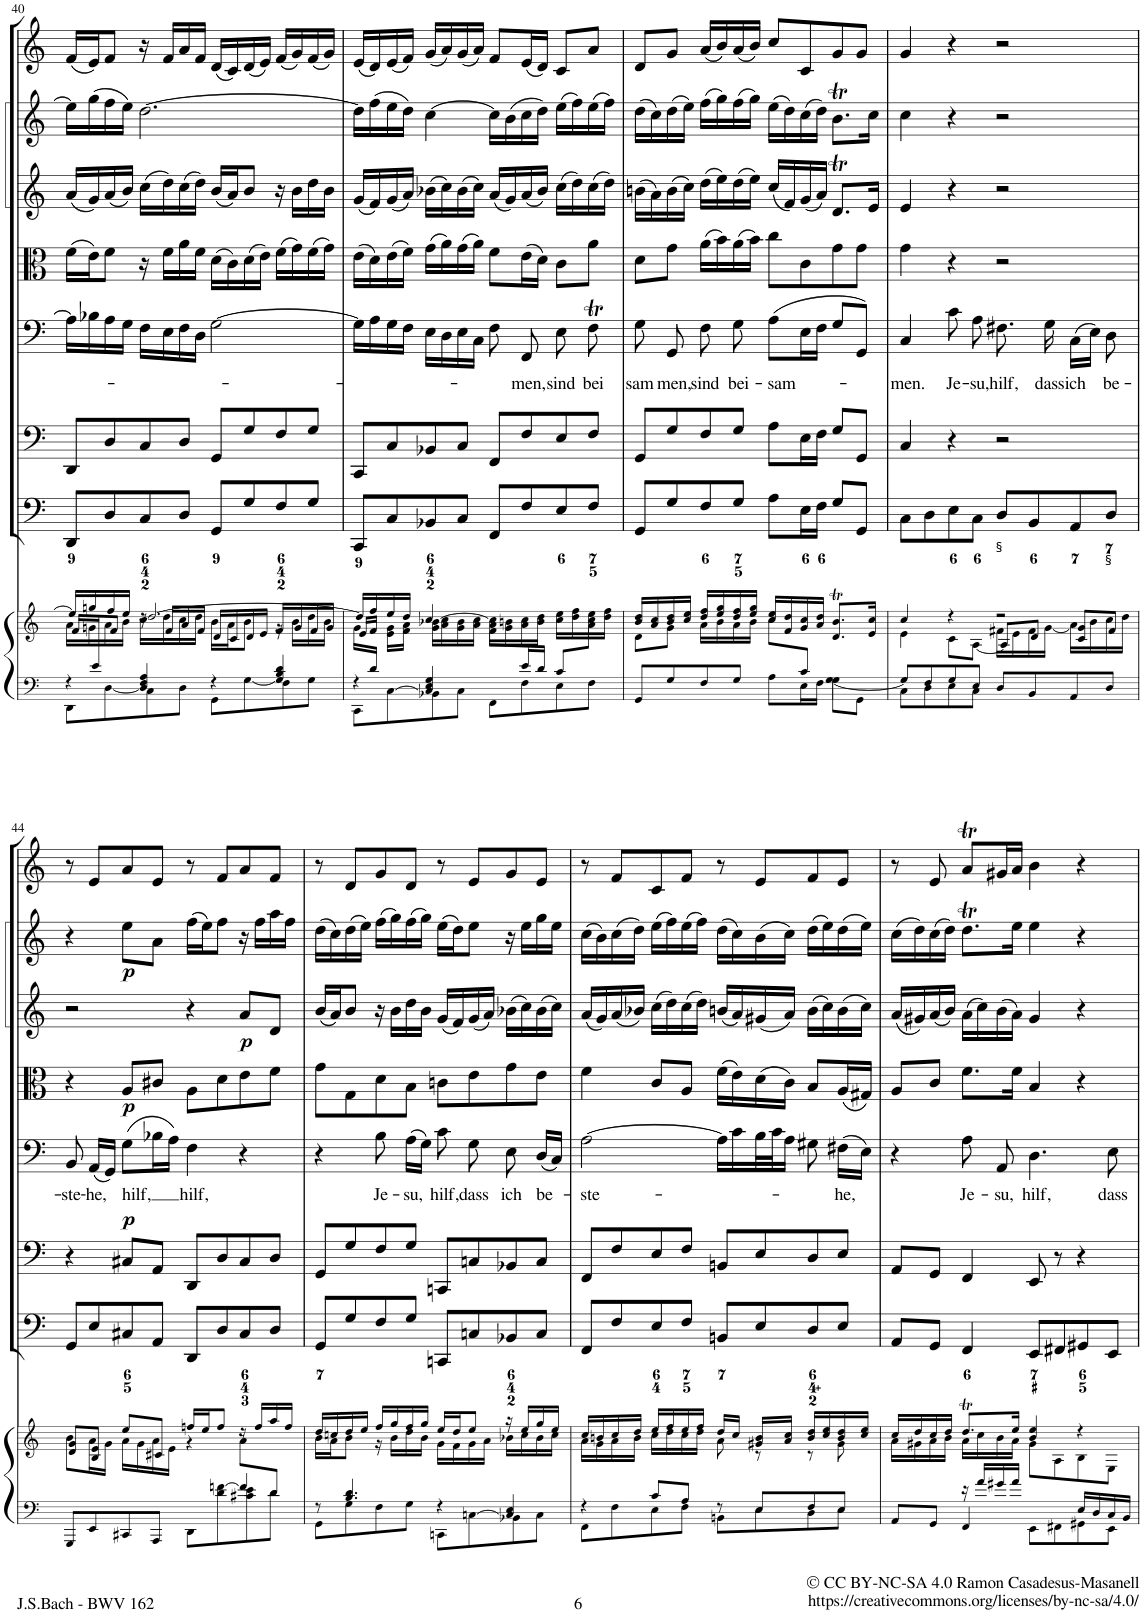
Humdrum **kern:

**kern	**kern	**kern	**kern	**dynam	**kern	**text	**kern	**dynam	**kern	**dynam	**kern	**dynam	**kern
*part8	*part8	*part7	*part6	*part6	*part5	*part5	*part4	*part4	*part3	*part3	*part2	*part2	*part1
*staff9	*staff8	*staff7	*staff6	*staff6	*staff5	*staff5	*staff4	*staff4	*staff3	*staff3	*staff2	*staff2	*staff1
*I"Piano reduction	*	*I"Continuo	*I"Fagotto	*	*I"Basso	*	*I"Viola	*	*I"Violino II	*	*I"Violino I	*	*I"Corno da tirarsi
*I'Pno	*	*	*	*	*	*	*	*	*	*	*	*	*
!!LO:PB:g=z
*clefF4	*clefG2	*clefF4	*clefF4	*	*clefF4	*	*clefC3	*	*clefG2	*	*clefG2	*	*clefG2
*	*	*	*	*	*	*	*	*	*	*	*	*	*Trd7c12
*k[]	*k[]	*k[]	*k[]	*	*k[]	*	*k[]	*	*k[]	*	*k[]	*	*k[]
*M4/4	*M4/4	*M4/4	*M4/4	*	*M4/4	*	*M4/4	*	*M4/4	*	*M4/4	*	*M4/4
*met(c)	*met(c)	*met(c)	*met(c)	*	*met(c)	*	*met(c)	*	*met(c)	*	*met(c)	*	*met(c)
=40	=40	=40	=40	=40	=40	=40	=40	=40	=40	=40	=40	=40	=40
*^	*^	*	*	*	*	*	*	*	*	*	*	*	*
*	*^	*	*^	*	*	*	*	*	*	*	*	*	*	*	*
16ryy	4r	8DD\L	16ee/LL]	16a\LL	16f/LL	8DD/L	8DD/L	.	16A\LL]	.	(16f\LL	.	(16a/LL	.	16ee\LL]	.	(16f/LL
16e/J	.	.	16ggn/	16gn\	16ryy	.	.	.	16B-X\	.	16e\J)	.	16g/)	.	(16gg\	.	16e/J)
2..ryy	.	[8D\	16ff/	16a\	8f/J	8D/	8D/	.	16A\	.	8f\J	.	(16a/	.	16ff\	.	8f/J
.	.	.	16ee/JJ	16b\JJ	.	.	.	.	16G\JJ	.	.	.	16b/JJ)	.	16ee\JJ)	.	.
.	4D/] 4F/ 4A/	8C\	[2.dd/	16cc\LL	16r	8C/	8C/	.	16F\LL	.	16r	.	(16cc\LL	.	[2.dd\	.	16r
.	.	.	.	16dd\	16f/LL	.	.	.	16E\	.	16f\LL	.	16dd\)	.	.	.	16f/LL
.	.	8D\J	.	16cc\	16a/	8D/J	8D/J	.	16F\	.	16a\	.	(16cc\	.	.	.	16a/
.	.	.	.	16dd\JJ	16f/JJ	.	.	.	16D\JJ	.	16f\JJ	.	16dd\JJ)	.	.	.	16f/JJ
.	4r	8GG\L	.	16b\LL	16d/LL	8GG/L	8GG/L	.	[2G\	.	(16d\LL	.	(16b/LL	.	.	.	(16d/LL
.	.	.	.	16a\J	16c/	.	.	.	.	.	16c\)	.	16a/J)	.	.	.	16c/)
.	.	[8G\	.	8b\J	16d/	8G/	8G/	.	.	.	(16d\	.	8b/J	.	.	.	(16d/
.	.	.	.	.	16e/JJ	.	.	.	.	.	16e\JJ)	.	.	.	.	.	16e/JJ)
.	4G/] 4B/ 4d/	8F\	.	16r	16f/LL	8F/	8F/	.	.	.	(16f\LL	.	16r	.	.	.	(16f/LL
.	.	.	.	16b\LL	16g/	.	.	.	.	.	16g\)	.	16b\LL	.	.	.	16g/)
.	.	8G\J	.	16dd\	16f/	8G/J	8G/J	.	.	.	(16f\	.	16dd\	.	.	.	(16f/
.	.	.	.	16b\JJ	16g/JJ	.	.	.	.	.	16g\JJ)	.	16b\JJ	.	.	.	16g/JJ)
=41	=41	=41	=41	=41	=41	=41	=41	=41	=41	=41	=41	=41	=41	=41	=41	=41	=41
*	*	*	*	*	*^	*	*	*	*	*	*	*	*	*	*	*	*
16ryy	4r	8CC\L	16dd/LL]	16g\LL	16e/LL	2ryy	8CC/L	8CC/L	.	16G\LL]	.	(16e\LL	.	(16g/LL	.	16dd\LL]	.	(16e/LL
16d/JJ	.	.	16ff/	16ryy	16f/JJ	.	.	.	.	16A\	.	16d\)	.	16f/)	.	(16ff\	.	16d/)
2..ryy	.	[>8C\	16ee/	16e\ 16g\LL	8ryy	.	8C/	8C/	.	16G\	.	(16e\	.	(16g/	.	16ee\	.	(16e/
.	.	.	16dd/JJ	16f\ 16a\JJ	.	.	.	.	.	16F\JJ	.	16f\JJ)	.	16a/JJ)	.	16dd\JJ)	.	16f/JJ)
.	4C/] 4E/ 4G/	8BB-X\	[4cc/	16g\ 16b-X\LL	4ryy	.	8BB-X/	8BB-X/	.	16E\LL	.	(16g\LL	.	(16b-X\LL	.	[4cc\	.	(16g/LL
.	.	.	.	16a\ 16cc\	.	.	.	.	.	16D\	.	16a\)	.	16cc\)	.	.	.	16a/)
.	.	8C\J	.	16g\ 16b-\	.	.	8C/J	8C/J	.	16E\	.	(16g\	.	(16b-\	.	.	.	(16g/
.	.	.	.	16a\ 16cc\JJ	.	.	.	.	.	16C\JJ	.	16a\JJ)	.	16cc\JJ)	.	.	.	16a/JJ)
.	8ryy	8FF\L	16a\ 16cc\]LL	2ryy	2ryy	8f\L	8FF/L	8FF/L	.	8F\	.	8f\L	.	(16a/LL	.	16cc\LL]	.	8f/L
.	.	.	16g\ 16bn\	.	.	.	.	.	.	.	.	.	.	16g/)	.	(16b\	.	.
!	!	!	!	!	!	!	!	!	!	!	!LO:LY:b	!	!	!	!	!	!	!
.	16e/L	8F\	16a\ 16cc\	.	.	4ryy	8F/	8F/	.	8FF/	-men,	(16e\L	.	(16a/	.	16cc\	.	(16e/L
.	16d/JJ	.	16b\ 16dd\JJ	.	.	.	.	.	.	.	.	16d\JJ)	.	16b-/JJ)	.	16dd\JJ)	.	16d/JJ)
!	!	!	!	!	!	!	!	!	!	!	!LO:LY:b	!	!	!	!	!	!	!
.	8c/L	8E\	16cc\ 16ee\LL	.	.	.	8E/	8E/	.	8E\	sind	8c\L	.	(16cc\LL	.	(16ee\LL	.	8c/L
.	.	.	16dd\ 16ff\	.	.	.	.	.	.	.	.	.	.	16dd\)	.	16ff\)	.	.
!	!	!	!	!	!	!	!	!	!	!	!LO:LY:b	!	!	!	!	!	!	!
.	8ryy	8F\J	16cc\ 16ee\	.	.	8a\J	8F/J	8F/J	.	8FT\	bei	8a\J	.	(16cc\	.	(16ee\	.	8a/J
.	.	.	16dd\ 16ff\JJ	.	.	.	.	.	.	.	.	.	.	16dd\JJ)	.	16ff\JJ)	.	.
*	*v	*v	*	*	*	*	*	*	*	*	*	*	*	*	*	*	*	*
*	*	*	*v	*v	*v	*	*	*	*	*	*	*	*	*	*	*	*
=42	=42	=42	=42	=42	=42	=42	=42	=42	=42	=42	=42	=42	=42	=42	=42
!	!	!	!	!	!	!	!	!LO:LY:b	!	!	!	!	!	!	!
8ryy	8GG/L	16b/ 16dd/LL	8d\L	8GG/L	8GG/L	.	8G\	sam-	8d\L	.	(16bn\LL	.	(16dd\LL	.	8d/L
.	.	16a/ 16cc/	.	.	.	.	.	.	.	.	16a\)	.	16cc\)	.	.
!	!	!	!	!	!	!	!	!LO:LY:b	!	!	!	!	!	!	!
.	8G/	16b/ 16dd/	8g\J	8G/	8G/	.	8GG/	-men,	8g\J	.	(16b\	.	(16dd\	.	8g/J
.	.	16cc/ 16ee/JJ	.	.	.	.	.	.	.	.	16cc\JJ)	.	16ee\JJ)	.	.
!	!	!	!	!	!	!	!	!LO:LY:b	!	!	!	!	!	!	!
.	8F/	16dd/ 16ff/LL	16a\LL	8F/	8F/	.	8F\	sind	(16a\LL	.	(16dd\LL	.	(16ff\LL	.	(16a/LL
.	.	16ee/ 16gg/	16b\	.	.	.	.	.	16b\)	.	16ee\)	.	16gg\)	.	16b/)
!	!	!	!	!	!	!	!	!LO:LY:b	!	!	!	!	!	!	!
.	8G/J	16dd/ 16ff/	16a\	8G/J	8G/J	.	8G\	bei-	(16a\	.	(16dd\	.	(16ff\	.	(16a/
.	.	16ee/ 16gg/JJ	16b\JJ	.	.	.	.	.	16b\JJ)	.	16ee\JJ)	.	16gg\JJ)	.	16b/JJ)
!	!	!	!	!	!	!	!	!LO:LY:b	!	!	!	!	!	!	!
.	8A\L	16cc/ 16ee/LL	8cc\L	8A\L	8A\L	.	(8A\L	-sam-	8cc\L	.	(16cc/LL	.	(16ee\LL	.	8cc/L
.	.	16f/ 16dd/	.	.	.	.	.	.	.	.	16f/)	.	16dd\)	.	.
8c/J	16E\L	16g/ 16cc/	4.ryy	16E\L	16E\L	.	16E\L	.	8c\	.	(16g/	.	(16cc\	.	8c/
.	16F\JJ	16a/ 16dd/JJ	.	16F\JJ	16F\JJ	.	16F\JJ	.	.	.	16a/JJ)	.	16dd\JJ)	.	.
[4G\	8G\L	8.d/T 8.b/TL	.	8G/L	8G/L	.	8G/L	.	8g\	.	8.dT/L	.	8.bt\L	.	8g/
.	8GG\J	.	.	8GG/J	8GG/J	.	8GG/J)	.	8g\J	.	.	.	.	.	8g/J
.	.	16e/ 16cc/Jk	.	.	.	.	.	.	.	.	16e/Jk	.	16cc\Jk	.	.
=43	=43	=43	=43	=43	=43	=43	=43	=43	=43	=43	=43	=43	=43	=43	=43
*	*	*	*^	*	*	*	*	*	*	*	*	*	*	*	*
!	!	!	!	!	!	!	!	!	!LO:LY:b	!	!	!	!	!	!	!
8G/L]	8C\L	4cc/	4e\	2ryy	8C\L	4C/	.	4C/	-men.	4g\	.	4e/	.	4cc\	.	4g/
8F/	8D\	.	.	.	8D\	.	.	.	.	.	.	.	.	.	.	.
!	!	!	!	!	!	!	!	!	!LO:LY:b	!	!	!	!	!	!	!
8G/	8E\	4r	8c\L	.	8E\	4r	.	8c\	Je-	4r	.	4r	.	4r	.	4r
!	!	!	!	!	!	!	!	!	!LO:LY:b	!	!	!	!	!	!	!
8E/J	8C\J	.	[8A\J	.	8C\J	.	.	8A\	-su,	.	.	.	.	.	.	.
!	!	!	!	!	!	!	!	!	!LO:LY:b	!	!	!	!	!	!	!
8D/L	2ryy	2r	16f#X\LL	8A/L]	8D/L	2r	.	8.F#X\	hilf,	2r	.	2r	.	2r	.	2r
.	.	.	16e\	.	.	.	.	.	.	.	.	.	.	.	.	.
8BB/	.	.	16f#\	8d/J	8BB/	.	.	.	.	.	.	.	.	.	.	.
!	!	!	!	!	!	!	!	!	!LO:LY:b	!	!	!	!	!	!	!
.	.	.	[16g\JJ	.	.	.	.	16G\	dass	.	.	.	.	.	.	.
!	!	!	!	!	!	!	!	!	!LO:LY:b	!	!	!	!	!	!	!
8AA/	.	.	16a\LL	8c/ 8g/]L	8AA/	.	.	(16C\LL	ich	.	.	.	.	.	.	.
.	.	.	16b\	.	.	.	.	16E\JJ)	.	.	.	.	.	.	.	.
!	!	!	!	!	!	!	!	!	!LO:LY:b	!	!	!	!	!	!	!
8D/J	.	.	16cc\	8f#/J	8D/J	.	.	8D\	be-	.	.	.	.	.	.	.
.	.	.	16dd\JJ	.	.	.	.	.	.	.	.	.	.	.	.	.
*	*	*	*v	*v	*	*	*	*	*	*	*	*	*	*	*	*
!!LO:LB:g=z
=44	=44	=44	=44	=44	=44	=44	=44	=44	=44	=44	=44	=44	=44	=44	=44
*	*^	*	*	*	*	*	*	*	*	*	*	*	*	*	*
!	!	!	!	!	!	!	!	!	!LO:LY:b	!	!	!	!	!	!	!
2..ryy	8GGG/L	2ryy	8d/ 8g/L	8b\L	8GG/L	4r	.	8BB/	-ste-	4r	.	2r	.	4r	.	8r
!	!	!	!	!	!	!	!	!	!LO:LY:b	!	!	!	!	!	!	!
.	8EE/	.	8B/ 8e/J	16a\L	8E/	.	.	(16AA/LL	-he,	.	.	.	.	.	.	8e/L
.	.	.	.	16g\JJ	.	.	.	16GG/JJ)	.	.	.	.	.	.	.	.
!	!	!	!	!	!	!	!LO:DY:a	!	!LO:LY:b	!	!LO:DY:b	!	!	!	!LO:DY:b	!
.	8CC#X/	.	8ee/L	16a\LL	8C#X/	8C#X/L	p	(8G\L	hilf,	8A/L	p	.	.	8ee\L	p	8a/
.	.	.	.	16g\	.	.	.	.	.	.	.	.	.	.	.	.
.	8AAA/J	.	8c#X/J	16a\	8AA/J	8AA/J	.	16B-X\L	.	8c#X/J	.	.	.	8a\J	.	8e/J
.	.	.	.	16e\JJ	.	.	.	16A\JJ)	.	.	.	.	.	.	.	.
!	!	!	!	!	!	!	!	!	!LO:LY:b	!	!	!	!	!	!	!
.	4ryy	8DD\L	16ffn/LL	4r	8DD/L	8DD/L	.	4F\	hilf,	8A\L	.	4r	.	(16ff\LL	.	8r
.	.	.	16ee/J	.	.	.	.	.	.	.	.	.	.	16ee\J)	.	.
.	.	8d\ [>8fn\	8ff/J	.	8D/	8D/	.	.	.	8d\	.	.	.	8ff\J	.	8f/L
!	!	!	!	!	!	!	!	!	!	!	!	!	!LO:DY:b	!	!	!
.	4f/]	8c#X\ 8e\	16r	8a\L	8C#/	8C#/	.	4r	.	8e\	.	8a/L	p	16r	.	8a/
.	.	.	16ff/LL	.	.	.	.	.	.	.	.	.	.	16ff\LL	.	.
8d/J	.	8d\J	16aa/	8ryy	8D/J	8D/J	.	.	.	8f\J	.	8d/J	.	16aa\	.	8f/J
.	.	.	16ff/JJ	.	.	.	.	.	.	.	.	.	.	16ff\JJ	.	.
*	*v	*v	*	*	*	*	*	*	*	*	*	*	*	*	*	*
=45	=45	=45	=45	=45	=45	=45	=45	=45	=45	=45	=45	=45	=45	=45	=45
8r	8GG\L	16dd/LL	16b\LL	8GG/L	8GG/L	.	4r	.	8g\L	.	(16b/LL	.	(16dd\LL	.	8r
.	.	16ccn/	16a\J	.	.	.	.	.	.	.	16a/J)	.	16cc\)	.	.
4.B/ 4.d/	8G\	16dd/	8b\J	8G/	8G/	.	.	.	8G\	.	8b/J	.	(16dd\	.	8d/L
.	.	16ee/JJ	.	.	.	.	.	.	.	.	.	.	16ee\JJ)	.	.
!	!	!	!	!	!	!	!	!LO:LY:b	!	!	!	!	!	!	!
.	8F\	16ff/LL	16r	8F/	8F/	.	8B\	Je-	8d\	.	16r	.	(16ff\LL	.	8g/
.	.	16gg/	16b\LL	.	.	.	.	.	.	.	16b\LL	.	16gg\)	.	.
!	!	!	!	!	!	!	!	!LO:LY:b	!	!	!	!	!	!	!
.	8G\J	16ff/	16dd\	8G/J	8G/J	.	(16A\LL	-su,	8B\J	.	16dd\	.	(16ff\	.	8d/J
.	.	16gg/JJ	16b\JJ	.	.	.	16G\JJ)	.	.	.	16b\JJ	.	16gg\JJ)	.	.
!	!	!	!	!	!	!	!	!LO:LY:b	!	!	!	!	!	!	!
4r	8CCn\L	16ee/LL	16g\LL	8CCn/L	8CCn/L	.	8c\	hilf,	8cn\L	.	(16g/LL	.	(16ee\LL	.	8r
.	.	16dd/J	16f\	.	.	.	.	.	.	.	16f/)	.	16dd\J)	.	.
!	!	!	!	!	!	!	!	!LO:LY:b	!	!	!	!	!	!	!
.	[>8Cn\	8ee/J	16g\	8Cn/	8Cn/	.	8G\	dass	8e\	.	(16g/	.	8ee\J	.	8e/L
.	.	.	16a\JJ	.	.	.	.	.	.	.	16a/JJ)	.	.	.	.
!	!	!	!	!	!	!	!	!LO:LY:b	!	!	!	!	!	!	!
4C/] 4E/	8BB-X\	16r	16b-X\LL	8BB-X/	8BB-X/	.	8E\	ich	8g\	.	(16b-X\LL	.	16r	.	8g/
.	.	16ee/LL	16cc\	.	.	.	.	.	.	.	16cc\)	.	16ee\LL	.	.
!	!	!	!	!	!	!	!	!LO:LY:b	!	!	!	!	!	!	!
.	8C\J	16gg/	16b-\	8C/J	8C/J	.	(16D/LL	be-	8e\J	.	(16b-\	.	16gg\	.	8e/J
.	.	16ee/JJ	16cc\JJ	.	.	.	16C/JJ)	.	.	.	16cc\JJ)	.	16ee\JJ	.	.
=46	=46	=46	=46	=46	=46	=46	=46	=46	=46	=46	=46	=46	=46	=46	=46
!	!	!	!	!	!	!	!	!LO:LY:b	!	!	!	!	!	!	!
4r	8FF\L	16cc/LL	16a\LL	8FF/L	8FF/L	.	[2A\	-ste-	4f\	.	(16a/LL	.	(16cc\LL	.	8r
.	.	16bn/	16g\	.	.	.	.	.	.	.	16g/)	.	16b\)	.	.
.	8F\	16cc/	16a\	8F/	8F/	.	.	.	.	.	(16a/	.	(16cc\	.	8f/L
.	.	16dd/JJ	16b\JJ	.	.	.	.	.	.	.	16b-X/JJ)	.	16dd\JJ)	.	.
8c/L	8E\	16ee/LL	16cc\LL	8E/	8E/	.	.	.	8c/L	.	(16cc\LL	.	(16ee\LL	.	8c/
.	.	16ff/	16dd\	.	.	.	.	.	.	.	16dd\)	.	16ff\)	.	.
8A/J	8F\J	16ee/	16cc\	8F/J	8F/J	.	.	.	8A/J	.	(16cc\	.	(16ee\	.	8f/J
.	.	16ff/JJ	16dd\JJ	.	.	.	.	.	.	.	16dd\JJ)	.	16ff\JJ)	.	.
8r	8BBn\L	16dd/LL	8a\	8BBn/L	8BBn/L	.	16A\LL]	.	(16f\LL	.	(16bn/LL	.	(16dd\LL	.	8r
.	.	16cc/JJ	.	.	.	.	16c\	.	16e\)	.	16a/)	.	16cc\)	.	.
8E/L	8E\	16g#X/ 16b/LL	8r	8E/	8E/	.	32B\L	.	(16d\	.	(16g#X/	.	(16b\	.	8e/L
.	.	.	.	.	.	.	32c\J	.	.	.	.	.	.	.	.
.	.	16a/ 16cc/JJ	.	.	.	.	16A\JJ	.	16c\JJ)	.	16a/JJ)	.	16cc\JJ)	.	.
8F/	8D\	16b/ 16dd/LL	8r	8D/	8D/	.	8G#X\	.	8B/L	.	(16b\LL	.	(16dd\LL	.	8f/
.	.	16cc/ 16ee/	.	.	.	.	.	.	.	.	16cc\)	.	16ee\)	.	.
!	!	!	!	!	!	!	!	!LO:LY:b	!	!	!	!	!	!	!
8E/J	8E\J	16b/ 16dd/	8g#\	8E/J	8E/J	.	(16F#X\LL	-he,	(16A/L	.	(16b\	.	(16dd\	.	8e/J
.	.	16cc/ 16ee/JJ	.	.	.	.	16E\JJ)	.	16G#X/JJ)	.	16cc\JJ)	.	16ee\JJ)	.	.
=47	=47	=47	=47	=47	=47	=47	=47	=47	=47	=47	=47	=47	=47	=47	=47
4ryy	8AA/L	16cc/LL	16a\LL	8AA/L	8AA/L	.	4r	.	8A/L	.	(16a/LL	.	(16cc\LL	.	8r
.	.	16dd/	16g#X\	.	.	.	.	.	.	.	16g#X/)	.	16dd\)	.	.
.	8GG/J	16cc/	16a\	8GG/J	8GG/J	.	.	.	8c/J	.	(16a/	.	(16cc\	.	8e/
.	.	16dd/JJ	16b\JJ	.	.	.	.	.	.	.	16b/JJ)	.	16dd\JJ)	.	.
!	!	!	!	!	!	!	!	!LO:LY:b	!	!	!	!	!	!	!
16r	4FF/	8.ddT/L	16a\LL	4FF/	4FF/	.	8A\	Je-	8.f\L	.	(16a\LL	.	8.ddT\L	.	8aT/L
16a/LL	.	.	16cc\	.	.	.	.	.	.	.	16cc\)	.	.	.	.
!	!	!	!	!	!	!	!	!LO:LY:b	!	!	!	!	!	!	!
16g#X/	.	.	16b\	.	.	.	8AA/	-su,	.	.	(16b\	.	.	.	16g#X/L
16a/JJ	.	16ee/Jk	16a\JJ	.	.	.	.	.	16f\Jk	.	16a\JJ)	.	16ee\Jk	.	16a/JJ
!	!	!	!	!	!	!	!	!LO:LY:b	!	!	!	!	!	!	!
4ryy	8EE\L	4b/ 4ee/	8g#\L	8EE/L	8EE/	.	4.D\	hilf,	4B/	.	4g#/	.	4ee\	.	4b\
.	8FF#X\	.	8A\	8FF#X/	8r	.	.	.	.	.	.	.	.	.	.
16E/LL	8GG#X\	4r	8B\	8GG#X/	4r	.	.	.	4r	.	4r	.	4r	.	4r
16D/	.	.	.	.	.	.	.	.	.	.	.	.	.	.	.
!	!	!	!	!	!	!	!	!LO:LY:b	!	!	!	!	!	!	!
16C/	8EE\J	.	8E\J	8EE/J	.	.	8E\	dass	.	.	.	.	.	.	.
16BB/JJ	.	.	.	.	.	.	.	.	.	.	.	.	.	.	.
*v	*v	*	*	*	*	*	*	*	*	*	*	*	*	*	*
*	*v	*v	*	*	*	*	*	*	*	*	*	*	*	*
=	=	=	=	=	=	=	=	=	=	=	=	=	=
*-	*-	*-	*-	*-	*-	*-	*-	*-	*-	*-	*-	*-	*-
